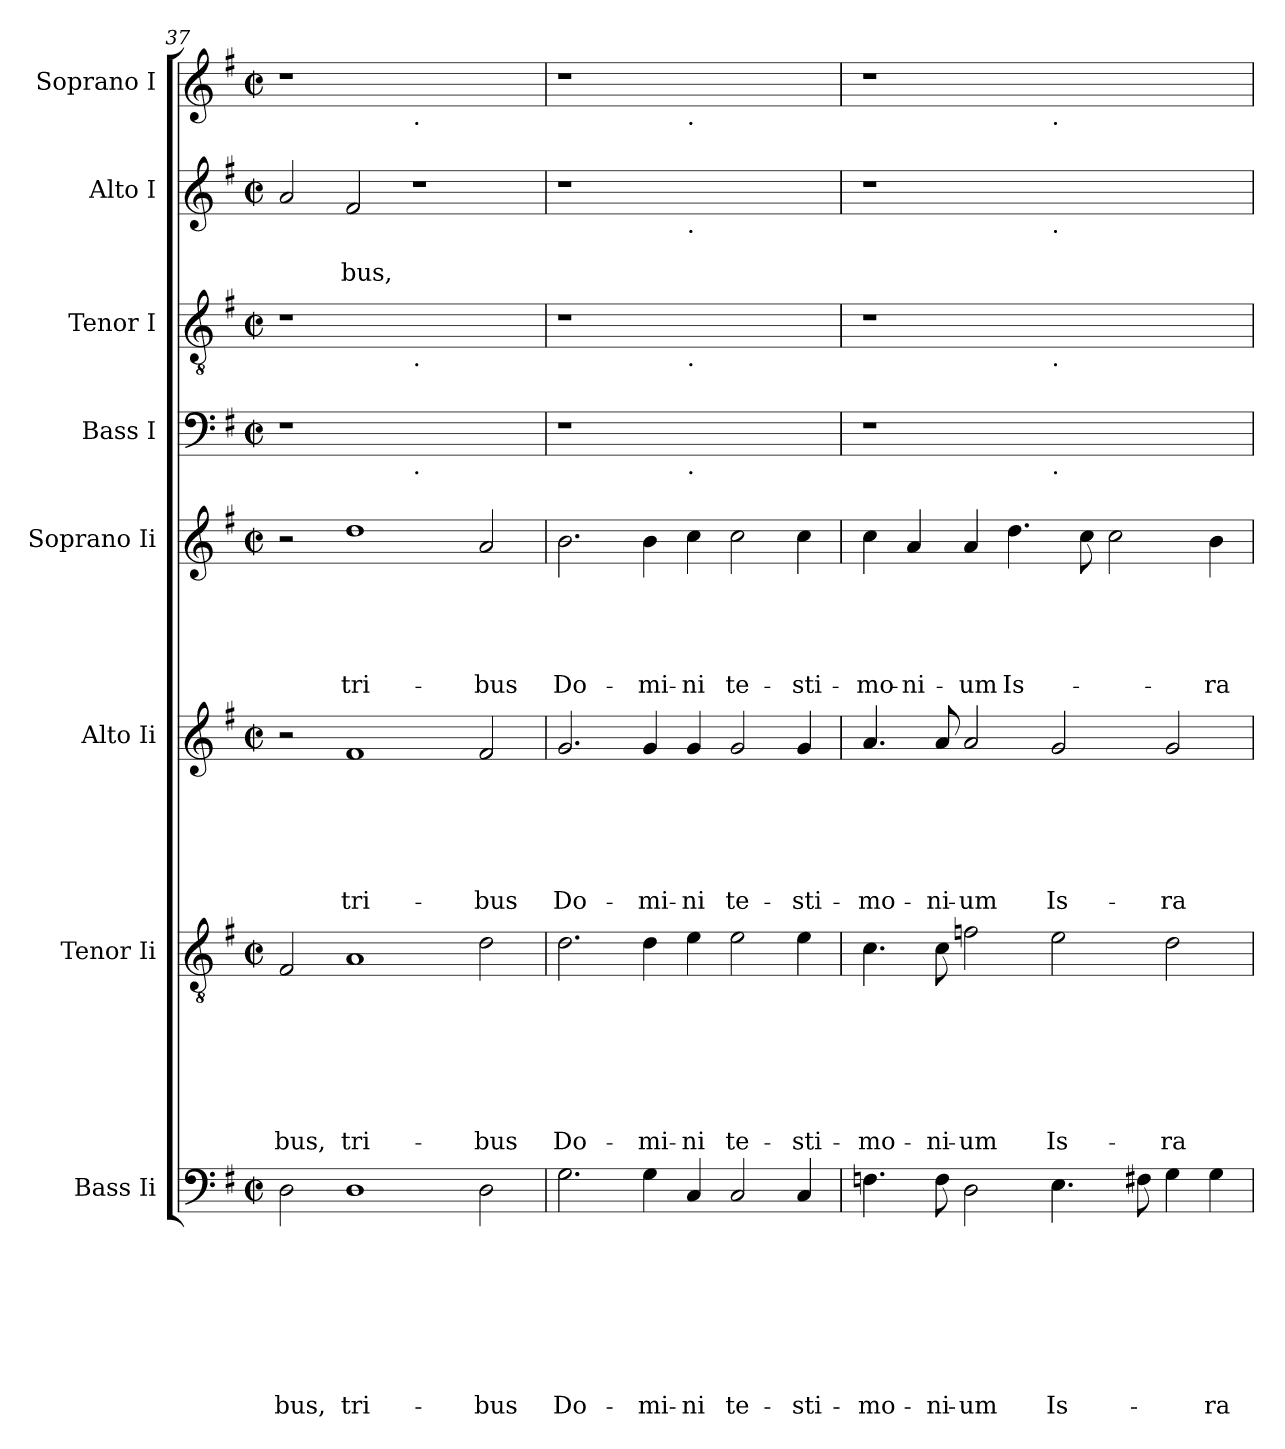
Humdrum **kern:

**kern	**text	**text	**text	**text	**text	**text	**text	**text	**kern	**text	**text	**text	**text	**text	**text	**text	**kern	**text	**text	**text	**text	**text	**text	**kern	**text	**text	**text	**text	**text	**kern	**kern	**kern	**text	**text	**kern
*part8	*part8	*part8	*part8	*part8	*part8	*part8	*part8	*part8	*part7	*part7	*part7	*part7	*part7	*part7	*part7	*part7	*part6	*part6	*part6	*part6	*part6	*part6	*part6	*part5	*part5	*part5	*part5	*part5	*part5	*part4	*part3	*part2	*part2	*part2	*part1
*staff8	*staff8	*staff8	*staff8	*staff8	*staff8	*staff8	*staff8	*staff8	*staff7	*staff7	*staff7	*staff7	*staff7	*staff7	*staff7	*staff7	*staff6	*staff6	*staff6	*staff6	*staff6	*staff6	*staff6	*staff5	*staff5	*staff5	*staff5	*staff5	*staff5	*staff4	*staff3	*staff2	*staff2	*staff2	*staff1
*I"Bass Ii	*	*	*	*	*	*	*	*	*I"Tenor Ii	*	*	*	*	*	*	*	*I"Alto Ii	*	*	*	*	*	*	*I"Soprano Ii	*	*	*	*	*	*I"Bass I	*I"Tenor I	*I"Alto I	*	*	*I"Soprano I
*clefF4	*	*	*	*	*	*	*	*	*clefGv2	*	*	*	*	*	*	*	*clefG2	*	*	*	*	*	*	*clefG2	*	*	*	*	*	*clefF4	*clefGv2	*clefG2	*	*	*clefG2
*k[f#]	*	*	*	*	*	*	*	*	*k[f#]	*	*	*	*	*	*	*	*k[f#]	*	*	*	*	*	*	*k[f#]	*	*	*	*	*	*k[f#]	*k[f#]	*k[f#]	*	*	*k[f#]
*G:	*	*	*	*	*	*	*	*	*G:	*	*	*	*	*	*	*	*G:	*	*	*	*	*	*	*G:	*	*	*	*	*	*G:	*G:	*G:	*	*	*G:
*M2/2	*	*	*	*	*	*	*	*	*M2/2	*	*	*	*	*	*	*	*M2/2	*	*	*	*	*	*	*M2/2	*	*	*	*	*	*M2/2	*M2/2	*M2/2	*	*	*M2/2
*met(c|)	*	*	*	*	*	*	*	*	*met(c|)	*	*	*	*	*	*	*	*met(c|)	*	*	*	*	*	*	*met(c|)	*	*	*	*	*	*met(c|)	*met(c|)	*met(c|)	*	*	*met(c|)
=37	=37	=37	=37	=37	=37	=37	=37	=37	=37	=37	=37	=37	=37	=37	=37	=37	=37	=37	=37	=37	=37	=37	=37	=37	=37	=37	=37	=37	=37	=37	=37	=37	=37	=37	=37
!	!	!	!	!	!	!	!	!LO:LY:b	!	!	!	!	!	!	!	!LO:LY:b	!	!	!	!	!	!	!	!	!	!	!	!	!	!	!	!	!	!	!
2D\	.	.	.	.	.	.	.	-bus,	2F#/	.	.	.	.	.	.	-bus,	2r	.	.	.	.	.	.	2r	.	.	.	.	.	1r	1r	2a/	.	.	1r
!	!	!	!	!	!	!	!	!LO:LY:b	!	!	!	!	!	!	!	!LO:LY:b	!	!	!	!	!	!	!LO:LY:b	!	!	!	!	!	!LO:LY:b	!	!	!	!	!LO:LY:b	!
1D	.	.	.	.	.	.	.	tri-	1A	.	.	.	.	.	.	tri-	1f#	.	.	.	.	.	tri-	1dd	.	.	.	.	tri-	.	.	2f#/	.	-bus,	.
!	!	!	!	!	!	!	!	!	!	!	!	!	!	!	!	!	!	!	!	!	!	!	!	!	!	!	!	!	!	!	!	!	!	!	!LO:TX:b:t=.
!	!	!	!	!	!	!	!	!	!	!	!	!	!	!	!	!	!	!	!	!	!	!	!	!	!	!	!	!	!	!	!LO:TX:b:t=.	!	!	!	!
!	!	!	!	!	!	!	!	!	!	!	!	!	!	!	!	!	!	!	!	!	!	!	!	!	!	!	!	!	!	!LO:TX:b:t=.	!	!	!	!	!
.	.	.	.	.	.	.	.	.	.	.	.	.	.	.	.	.	.	.	.	.	.	.	.	.	.	.	.	.	.	1ryy	1ryy	1r	.	.	1ryy
!	!	!	!	!	!	!	!	!LO:LY:b	!	!	!	!	!	!	!	!LO:LY:b	!	!	!	!	!	!	!LO:LY:b	!	!	!	!	!	!LO:LY:b	!	!	!	!	!	!
2D\	.	.	.	.	.	.	.	-bus	2d\	.	.	.	.	.	.	-bus	2f#/	.	.	.	.	.	-bus	2a/	.	.	.	.	-bus	.	.	.	.	.	.
=38	=38	=38	=38	=38	=38	=38	=38	=38	=38	=38	=38	=38	=38	=38	=38	=38	=38	=38	=38	=38	=38	=38	=38	=38	=38	=38	=38	=38	=38	=38	=38	=38	=38	=38	=38
!	!	!	!	!	!	!	!	!LO:LY:b	!	!	!	!	!	!	!	!LO:LY:b	!	!	!	!	!	!	!LO:LY:b	!	!	!	!	!	!LO:LY:b	!	!	!	!	!	!
2.G\	.	.	.	.	.	.	.	Do-	2.d\	.	.	.	.	.	.	Do-	2.g/	.	.	.	.	.	Do-	2.b\	.	.	.	.	Do-	1r	1r	1r	.	.	1r
!	!	!	!	!	!	!	!	!LO:LY:b	!	!	!	!	!	!	!	!LO:LY:b	!	!	!	!	!	!	!LO:LY:b	!	!	!	!	!	!LO:LY:b	!	!	!	!	!	!
4G\	.	.	.	.	.	.	.	-mi-	4d\	.	.	.	.	.	.	-mi-	4g/	.	.	.	.	.	-mi-	4b\	.	.	.	.	-mi-	.	.	.	.	.	.
!	!	!	!	!	!	!	!	!	!	!	!	!	!	!	!	!	!	!	!	!	!	!	!	!	!	!	!	!	!	!	!	!	!	!	!LO:TX:b:t=.
!	!	!	!	!	!	!	!	!	!	!	!	!	!	!	!	!	!	!	!	!	!	!	!	!	!	!	!	!	!	!	!	!LO:TX:b:t=.	!	!	!
!	!	!	!	!	!	!	!	!	!	!	!	!	!	!	!	!	!	!	!	!	!	!	!	!	!	!	!	!	!	!	!LO:TX:b:t=.	!	!	!	!
!	!	!	!	!	!	!	!	!	!	!	!	!	!	!	!	!	!	!	!	!	!	!	!	!	!	!	!	!	!	!LO:TX:b:t=.	!	!	!	!	!
!	!	!	!	!	!	!	!	!LO:LY:b:rj	!	!	!	!	!	!	!	!LO:LY:b:rj	!	!	!	!	!	!	!LO:LY:b:rj	!	!	!	!	!	!LO:LY:b:rj	!	!	!	!	!	!
4C/	.	.	.	.	.	.	.	-ni	4e\	.	.	.	.	.	.	-ni	4g/	.	.	.	.	.	-ni	4cc\	.	.	.	.	-ni	1ryy	1ryy	1ryy	.	.	1ryy
!	!	!	!	!	!	!	!	!LO:LY:b	!	!	!	!	!	!	!	!LO:LY:b	!	!	!	!	!	!	!LO:LY:b	!	!	!	!	!	!LO:LY:b	!	!	!	!	!	!
2C/	.	.	.	.	.	.	.	te-	2e\	.	.	.	.	.	.	te-	2g/	.	.	.	.	.	te-	2cc\	.	.	.	.	te-	.	.	.	.	.	.
!	!	!	!	!	!	!	!	!LO:LY:b	!	!	!	!	!	!	!	!LO:LY:b	!	!	!	!	!	!	!LO:LY:b	!	!	!	!	!	!LO:LY:b	!	!	!	!	!	!
4C/	.	.	.	.	.	.	.	-sti-	4e\	.	.	.	.	.	.	-sti-	4g/	.	.	.	.	.	-sti-	4cc\	.	.	.	.	-sti-	.	.	.	.	.	.
=39	=39	=39	=39	=39	=39	=39	=39	=39	=39	=39	=39	=39	=39	=39	=39	=39	=39	=39	=39	=39	=39	=39	=39	=39	=39	=39	=39	=39	=39	=39	=39	=39	=39	=39	=39
!	!	!	!	!	!	!	!	!LO:LY:b	!	!	!	!	!	!	!	!LO:LY:b	!	!	!	!	!	!	!LO:LY:b	!	!	!	!	!	!LO:LY:b	!	!	!	!	!	!
4.Fn\	.	.	.	.	.	.	.	-mo-	4.c\	.	.	.	.	.	.	-mo-	4.a/	.	.	.	.	.	-mo-	4cc\	.	.	.	.	-mo-	1r	1r	1r	.	.	1r
!	!	!	!	!	!	!	!	!	!	!	!	!	!	!	!	!	!	!	!	!	!	!	!	!	!	!	!	!	!LO:LY:b:rj	!	!	!	!	!	!
.	.	.	.	.	.	.	.	.	.	.	.	.	.	.	.	.	.	.	.	.	.	.	.	4a/	.	.	.	.	-ni-	.	.	.	.	.	.
!	!	!	!	!	!	!	!	!LO:LY:b	!	!	!	!	!	!	!	!LO:LY:b	!	!	!	!	!	!	!LO:LY:b	!	!	!	!	!	!	!	!	!	!	!	!
8F\	.	.	.	.	.	.	.	-ni-	8c\	.	.	.	.	.	.	-ni-	8a/	.	.	.	.	.	-ni-	.	.	.	.	.	.	.	.	.	.	.	.
!	!	!	!	!	!	!	!	!LO:LY:b	!	!	!	!	!	!	!	!LO:LY:b	!	!	!	!	!	!	!LO:LY:b	!	!	!	!	!	!LO:LY:b	!	!	!	!	!	!
2D\	.	.	.	.	.	.	.	-um	2fn\	.	.	.	.	.	.	-um	2a/	.	.	.	.	.	-um	4a/	.	.	.	.	-um	.	.	.	.	.	.
!	!	!	!	!	!	!	!	!	!	!	!	!	!	!	!	!	!	!	!	!	!	!	!	!	!	!	!	!	!LO:LY:b	!	!	!	!	!	!
.	.	.	.	.	.	.	.	.	.	.	.	.	.	.	.	.	.	.	.	.	.	.	.	4.dd\	.	.	.	.	Is-	.	.	.	.	.	.
!	!	!	!	!	!	!	!	!	!	!	!	!	!	!	!	!	!	!	!	!	!	!	!	!	!	!	!	!	!	!	!	!	!	!	!LO:TX:b:t=.
!	!	!	!	!	!	!	!	!	!	!	!	!	!	!	!	!	!	!	!	!	!	!	!	!	!	!	!	!	!	!	!	!LO:TX:b:t=.	!	!	!
!	!	!	!	!	!	!	!	!	!	!	!	!	!	!	!	!	!	!	!	!	!	!	!	!	!	!	!	!	!	!	!LO:TX:b:t=.	!	!	!	!
!	!	!	!	!	!	!	!	!	!	!	!	!	!	!	!	!	!	!	!	!	!	!	!	!	!	!	!	!	!	!LO:TX:b:t=.	!	!	!	!	!
!	!	!	!	!	!	!	!	!LO:LY:b	!	!	!	!	!	!	!	!LO:LY:b	!	!	!	!	!	!	!LO:LY:b	!	!	!	!	!	!	!	!	!	!	!	!
4.E\	.	.	.	.	.	.	.	Is-	2e\	.	.	.	.	.	.	Is-	2g/	.	.	.	.	.	Is-	.	.	.	.	.	.	1ryy	1ryy	1ryy	.	.	1ryy
.	.	.	.	.	.	.	.	.	.	.	.	.	.	.	.	.	.	.	.	.	.	.	.	8cc\	.	.	.	.	.	.	.	.	.	.	.
.	.	.	.	.	.	.	.	.	.	.	.	.	.	.	.	.	.	.	.	.	.	.	.	2cc\	.	.	.	.	.	.	.	.	.	.	.
8F#X\	.	.	.	.	.	.	.	.	.	.	.	.	.	.	.	.	.	.	.	.	.	.	.	.	.	.	.	.	.	.	.	.	.	.	.
!	!	!	!	!	!	!	!	!	!	!	!	!	!	!	!	!LO:LY:b	!	!	!	!	!	!	!LO:LY:b	!	!	!	!	!	!	!	!	!	!	!	!
4G\	.	.	.	.	.	.	.	.	2d\	.	.	.	.	.	.	-ra-	2g/	.	.	.	.	.	-ra-	.	.	.	.	.	.	.	.	.	.	.	.
!	!	!	!	!	!	!	!	!LO:LY:b	!	!	!	!	!	!	!	!	!	!	!	!	!	!	!	!	!	!	!	!	!LO:LY:b	!	!	!	!	!	!
4G\	.	.	.	.	.	.	.	-ra-	.	.	.	.	.	.	.	.	.	.	.	.	.	.	.	4b\	.	.	.	.	-ra-	.	.	.	.	.	.
=	=	=	=	=	=	=	=	=	=	=	=	=	=	=	=	=	=	=	=	=	=	=	=	=	=	=	=	=	=	=	=	=	=	=	=
*-	*-	*-	*-	*-	*-	*-	*-	*-	*-	*-	*-	*-	*-	*-	*-	*-	*-	*-	*-	*-	*-	*-	*-	*-	*-	*-	*-	*-	*-	*-	*-	*-	*-	*-	*-
